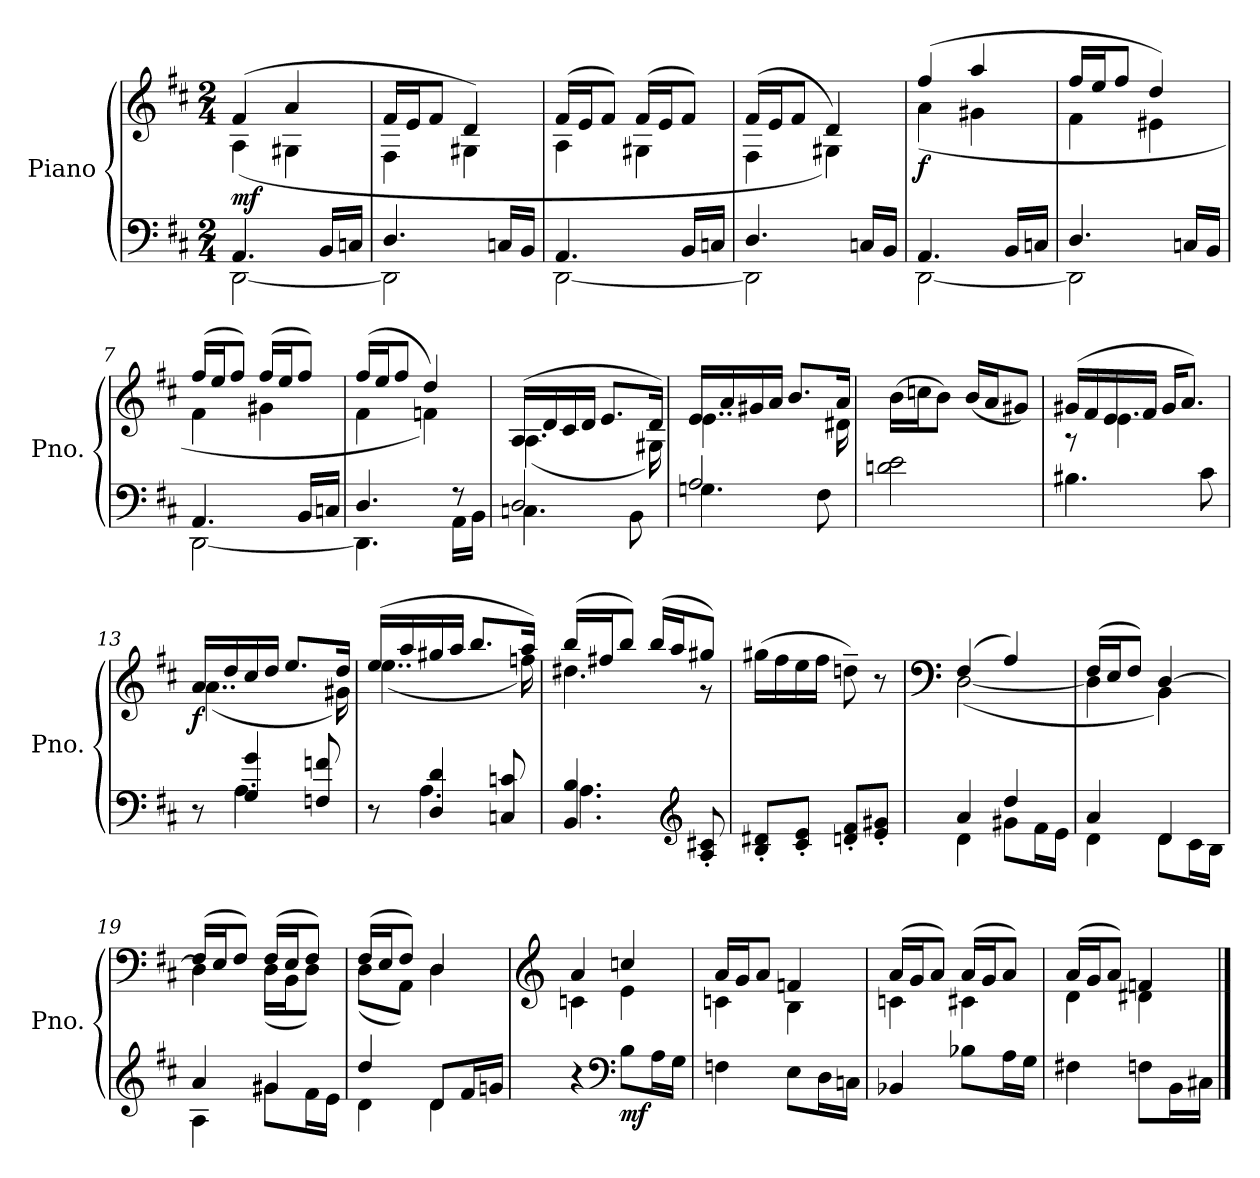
**kern	**kern	**dynam
*part1	*part1	*part1
*staff2	*staff1	*staff1/2
*I"Piano	*	*
*I'Pno.	*	*
*clefF4	*clefG2	*
*k[f#c#]	*k[f#c#]	*
*M2/4	*M2/4	*
*MM130	*MM130	*
=1	=1	=1
*^	*^	*
!	!	!	!	!LO:DY:b
4.AA/	[2DD\	(>4f#/	(<4A\	mf
.	.	4a/	4G#X\	.
16BB/LL	.	.	.	.
16Cn/JJ	.	.	.	.
=2	=2	=2	=2	=2
4.D/	2DD\]	16f#/LL	4F#\	.
.	.	16e/J	.	.
.	.	8f#/J	.	.
.	.	4d/)	4G#X\	.
16Cn/LL	.	.	.	.
16BB/JJ	.	.	.	.
=3	=3	=3	=3	=3
4.AA/	[2DD\	(>16f#/LL	4A\	.
.	.	16e/J	.	.
.	.	8f#/J)	.	.
.	.	(>16f#/LL	4G#X\	.
.	.	16e/J	.	.
16BB/LL	.	8f#/J)	.	.
16Cn/JJ	.	.	.	.
=4	=4	=4	=4	=4
4.D/	2DD\]	(>16f#/LL	4F#\	.
.	.	16e/J	.	.
.	.	8f#/J	.	.
.	.	4d/)	4G#X\)	.
16Cn/LL	.	.	.	.
16BB/JJ	.	.	.	.
!!LO:LB:g=z	!!
=5	=5	=5	=5	=5
!	!	!	!	!LO:DY:b
4.AA/	[2DD\	(>4ff#/	(<4a\	f
.	.	4aa/	4g#X\	.
16BB/LL	.	.	.	.
16Cn/JJ	.	.	.	.
=6	=6	=6	=6	=6
4.D/	2DD\]	16ff#/LL	4f#\	.
.	.	16ee/J	.	.
.	.	8ff#/J	.	.
.	.	4dd/)	4e#X\	.
16Cn/LL	.	.	.	.
16BB/JJ	.	.	.	.
=7	=7	=7	=7	=7
4.AA/	[2DD\	(>16ff#/LL	4f#\	.
.	.	16ee/J	.	.
.	.	8ff#/J)	.	.
.	.	(>16ff#/LL	4g#X\	.
.	.	16ee/J	.	.
16BB/LL	.	8ff#/J)	.	.
16Cn/JJ	.	.	.	.
=8	=8	=8	=8	=8
4.D/	4.DD\]	(>16ff#/LL	4f#\	.
.	.	16ee/J	.	.
.	.	8ff#/J	.	.
.	.	4dd/)	4fn\)	.
8r	16AA\LL	.	.	.
.	16BB\JJ	.	.	.
!!LO:LB:g=z	!!
=9	=9	=9	=9	=9
2D/	4.Cn\	(>16A/LL	(<4.A\	.
.	.	16d/	.	.
.	.	16c#/	.	.
.	.	16d/JJ	.	.
.	.	8.e/L	.	.
.	8BB\	.	16ryy	.
.	.	16d/Jk)	16G#X\)	.
=10	=10	=10	=10	=10
2A/	4.Gn\	16e/LL	4..e\	.
.	.	16a/	.	.
.	.	16g#X/	.	.
.	.	16a/JJ	.	.
.	.	8.b/L	.	.
.	8F#\	.	.	.
.	.	16a/Jk	16d#X\	.
*v	*v	*	*	*
*	*v	*v	*
=11	=11	=11
2dn\ 2e\	(>16b\LL	.
.	16ccn\J	.
.	8b\J)	.
.	(<16b/LL	.
.	16a/J	.
.	8g#X/J)	.
=12	=12	=12
*	*^	*
4.B#X\	(>16g#X/LL	8r	.
.	16f#/	.	.
.	16e/	4.e\	.
.	16f#/JJ	.	.
.	16g#/KL	.	.
.	8.a/J)	.	.
8c#\	.	.	.
!!LO:LB:g=z	!!
=13	=13	=13	=13
*^	*	*	*
!	!	!	!	!LO:DY:b
8r	8ryy	16a/LL	(<4..a\	f
.	.	16dd/	.	.
4G/ 4g/	4.A\	16cc#/	.	.
.	.	16dd/JJ	.	.
.	.	8.ee/L	.	.
8Fn/ 8fn/	.	.	.	.
.	.	16dd/Jk	16g#X\)	.
=14	=14	=14	=14	=14
8r	8ryy	(>16ee/LL	(<4..ee\	.
.	.	16aa/	.	.
4D/ 4d/	4.A\	16gg#X/	.	.
.	.	16aa/JJ	.	.
.	.	8.bb/L	.	.
8Cn/ 8cn/	.	.	.	.
.	.	16aa/Jk)	16ffn\)	.
=15	=15	=15	=15	=15
4.BB/ 4.B/	4.A\	(>16bb/LL	4.dd#X\	.
.	.	16ff#X/J	.	.
.	.	8bb/J)	.	.
.	.	(>16bb/LL	.	.
.	.	16aa/J	.	.
*clefG2	*	*	*	*
8A/' 8c#X/'	8ryy	8gg#X/J)	8r	.
*v	*v	*	*	*
*	*v	*v	*
!!LO:LB:g=z
=16	=16	=16
8B/' 8d#X/'L	(>16gg#X\LL	.
.	16ff#\	.
8c#/' 8e/'J	16ee\	.
.	16ff#\JJ	.
8dn/' 8f#/'L	8ddn~\)	.
8e/' 8g#X/'J	8r	.
=17	=17	=17
*	*clefF4	*
*^	*^	*
!	!	!	!	!LO:DY:b=2
!	!	!	!	!LO:DY:n=1:a
4a/	4d\	(>4F#/	(<[2D\	p mf
4dd/	8g#X\L	4A/)	.	.
.	16f#\L	.	.	.
.	16e\JJ	.	.	.
=18	=18	=18	=18	=18
4a/	4d\	(>16F#/LL	4D\]	.
.	.	16E/J	.	.
.	.	8F#/J)	.	.
4d/	8d\L	[4D/	4BB\)	.
.	16c#\L	.	.	.
.	16B\JJ	.	.	.
=19	=19	=19	=19	=19
4a/	4A\	(>16F#/LL	4D\]	.
.	.	16E/J	.	.
.	.	8F#/J)	.	.
4g#X/	8g#\L	(>16F#/LL	(<16D\LL	.
.	.	16E/J	16BB\J	.
.	16f#\L	8F#/J)	8D\J)	.
.	16e\JJ	.	.	.
!!LO:PB:g=z	!!
=20	=20	=20	=20	=20
4dd/	4d\	(>16F#/LL	(<8D\L	.
.	.	16E/J	.	.
.	.	8F#/J)	8AA\J)	.
(>8d/L	4d\	4D/	4D\	.
16f#/L	.	.	.	.
16gn/JJ	.	.	.	.
*v	*v	*	*	*
=21	=21	=21	=21
*	*clefG2	*	*
4r	4a/)	4cn\	.
*clefF4	*	*	*
!	!	!	!LO:DY:b=2
8B\L	4ccn/	4e\	mf
16A\L	.	.	.
16G\JJ	.	.	.
=22	=22	=22	=22
4Fn\	16a/LL	4cn\	.
.	16g/J	.	.
.	8a/J	.	.
8E\L	4fn/	4B\	.
16D\L	.	.	.
16Cn\JJ	.	.	.
=23	=23	=23	=23
4BB-X/	(>16a/LL	4cn\	.
.	16g/J	.	.
.	8a/J)	.	.
8B-X\L	(>16a/LL	4c#X\	.
.	16g/J	.	.
16A\L	8a/J)	.	.
16G\JJ	.	.	.
=24	=24	=24	=24
4F#X\	(>16a/LL	4d\	.
.	16g/J	.	.
.	8a/J)	.	.
8Fn\L	4fn/	4d#X\	.
16BB\L	.	.	.
16C#X\JJ	.	.	.
*	*v	*v	*
==	==	==
*-	*-	*-
